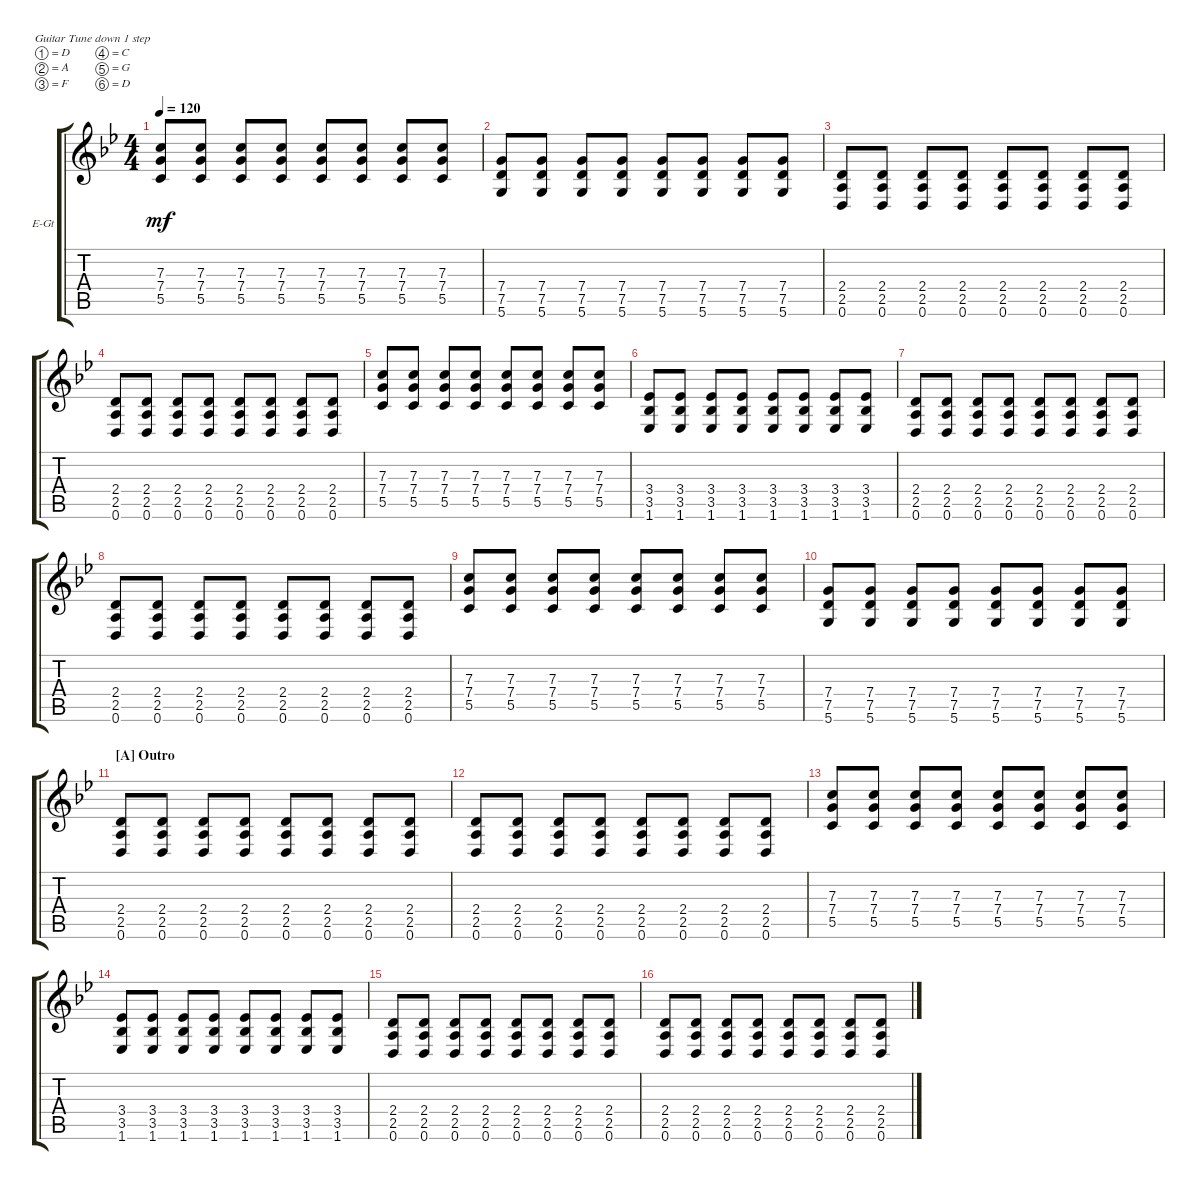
\bracketExtendMode groupsimilarinstruments
\firstSystemTrackNameOrientation horizontal
\otherSystemsTrackNameOrientation horizontal
\track ("Guitar 2 Ghoul" "E-Gt") {instrument distortionguitar}
\staff {score tabs}
\tuning (D4 A3 F3 C3 G2 D2)
\ts (4 4)
\tempo 120
\clef g2
\ks bb
(5.5 7.4 7.3).8{dy mf} (5.5 7.4 7.3).8 (5.5 7.4 7.3).8 (5.5 7.4 7.3).8 (5.5 7.4 7.3).8 (5.5 7.4 7.3).8 (5.5 7.4 7.3).8 (5.5 7.4 7.3).8 |
(5.6 7.5 7.4).8 (5.6 7.5 7.4).8 (5.6 7.5 7.4).8 (5.6 7.5 7.4).8 (5.6 7.5 7.4).8 (5.6 7.5 7.4).8 (5.6 7.5 7.4).8 (5.6 7.5 7.4).8 |
(0.6 2.5 2.4).8 (0.6 2.5 2.4).8 (0.6 2.5 2.4).8 (0.6 2.5 2.4).8 (0.6 2.5 2.4).8 (0.6 2.5 2.4).8 (0.6 2.5 2.4).8 (0.6 2.5 2.4).8 |
(0.6 2.5 2.4).8 (0.6 2.5 2.4).8 (0.6 2.5 2.4).8 (0.6 2.5 2.4).8 (0.6 2.5 2.4).8 (0.6 2.5 2.4).8 (0.6 2.5 2.4).8 (0.6 2.5 2.4).8 |
(5.5 7.4 7.3).8 (5.5 7.4 7.3).8 (5.5 7.4 7.3).8 (5.5 7.4 7.3).8 (5.5 7.4 7.3).8 (5.5 7.4 7.3).8 (5.5 7.4 7.3).8 (5.5 7.4 7.3).8 |
(1.6 3.5 3.4).8 (1.6 3.5 3.4).8 (1.6 3.5 3.4).8 (1.6 3.5 3.4).8 (1.6 3.5 3.4).8 (1.6 3.5 3.4).8 (1.6 3.5 3.4).8 (1.6 3.5 3.4).8 |
(0.6 2.5 2.4).8 (0.6 2.5 2.4).8 (0.6 2.5 2.4).8 (0.6 2.5 2.4).8 (0.6 2.5 2.4).8 (0.6 2.5 2.4).8 (0.6 2.5 2.4).8 (0.6 2.5 2.4).8 |
(0.6 2.5 2.4).8 (0.6 2.5 2.4).8 (0.6 2.5 2.4).8 (0.6 2.5 2.4).8 (0.6 2.5 2.4).8 (0.6 2.5 2.4).8 (0.6 2.5 2.4).8 (0.6 2.5 2.4).8 |
(5.5 7.4 7.3).8 (5.5 7.4 7.3).8 (5.5 7.4 7.3).8 (5.5 7.4 7.3).8 (5.5 7.4 7.3).8 (5.5 7.4 7.3).8 (5.5 7.4 7.3).8 (5.5 7.4 7.3).8 |
(5.6 7.5 7.4).8 (5.6 7.5 7.4).8 (5.6 7.5 7.4).8 (5.6 7.5 7.4).8 (5.6 7.5 7.4).8 (5.6 7.5 7.4).8 (5.6 7.5 7.4).8 (5.6 7.5 7.4).8 |
\section ("A" "Outro")
(0.6 2.5 2.4).8 (0.6 2.5 2.4).8 (0.6 2.5 2.4).8 (0.6 2.5 2.4).8 (0.6 2.5 2.4).8 (0.6 2.5 2.4).8 (0.6 2.5 2.4).8 (0.6 2.5 2.4).8 |
(0.6 2.5 2.4).8 (0.6 2.5 2.4).8 (0.6 2.5 2.4).8 (0.6 2.5 2.4).8 (0.6 2.5 2.4).8 (0.6 2.5 2.4).8 (0.6 2.5 2.4).8 (0.6 2.5 2.4).8 |
(5.5 7.4 7.3).8 (5.5 7.4 7.3).8 (5.5 7.4 7.3).8 (5.5 7.4 7.3).8 (5.5 7.4 7.3).8 (5.5 7.4 7.3).8 (5.5 7.4 7.3).8 (5.5 7.4 7.3).8 |
(1.6 3.5 3.4).8 (1.6 3.5 3.4).8 (1.6 3.5 3.4).8 (1.6 3.5 3.4).8 (1.6 3.5 3.4).8 (1.6 3.5 3.4).8 (1.6 3.5 3.4).8 (1.6 3.5 3.4).8 |
(0.6 2.5 2.4).8 (0.6 2.5 2.4).8 (0.6 2.5 2.4).8 (0.6 2.5 2.4).8 (0.6 2.5 2.4).8 (0.6 2.5 2.4).8 (0.6 2.5 2.4).8 (0.6 2.5 2.4).8 |
(0.6 2.5 2.4).8 (0.6 2.5 2.4).8 (0.6 2.5 2.4).8 (0.6 2.5 2.4).8 (0.6 2.5 2.4).8 (0.6 2.5 2.4).8 (0.6 2.5 2.4).8 (0.6 2.5 2.4).8
